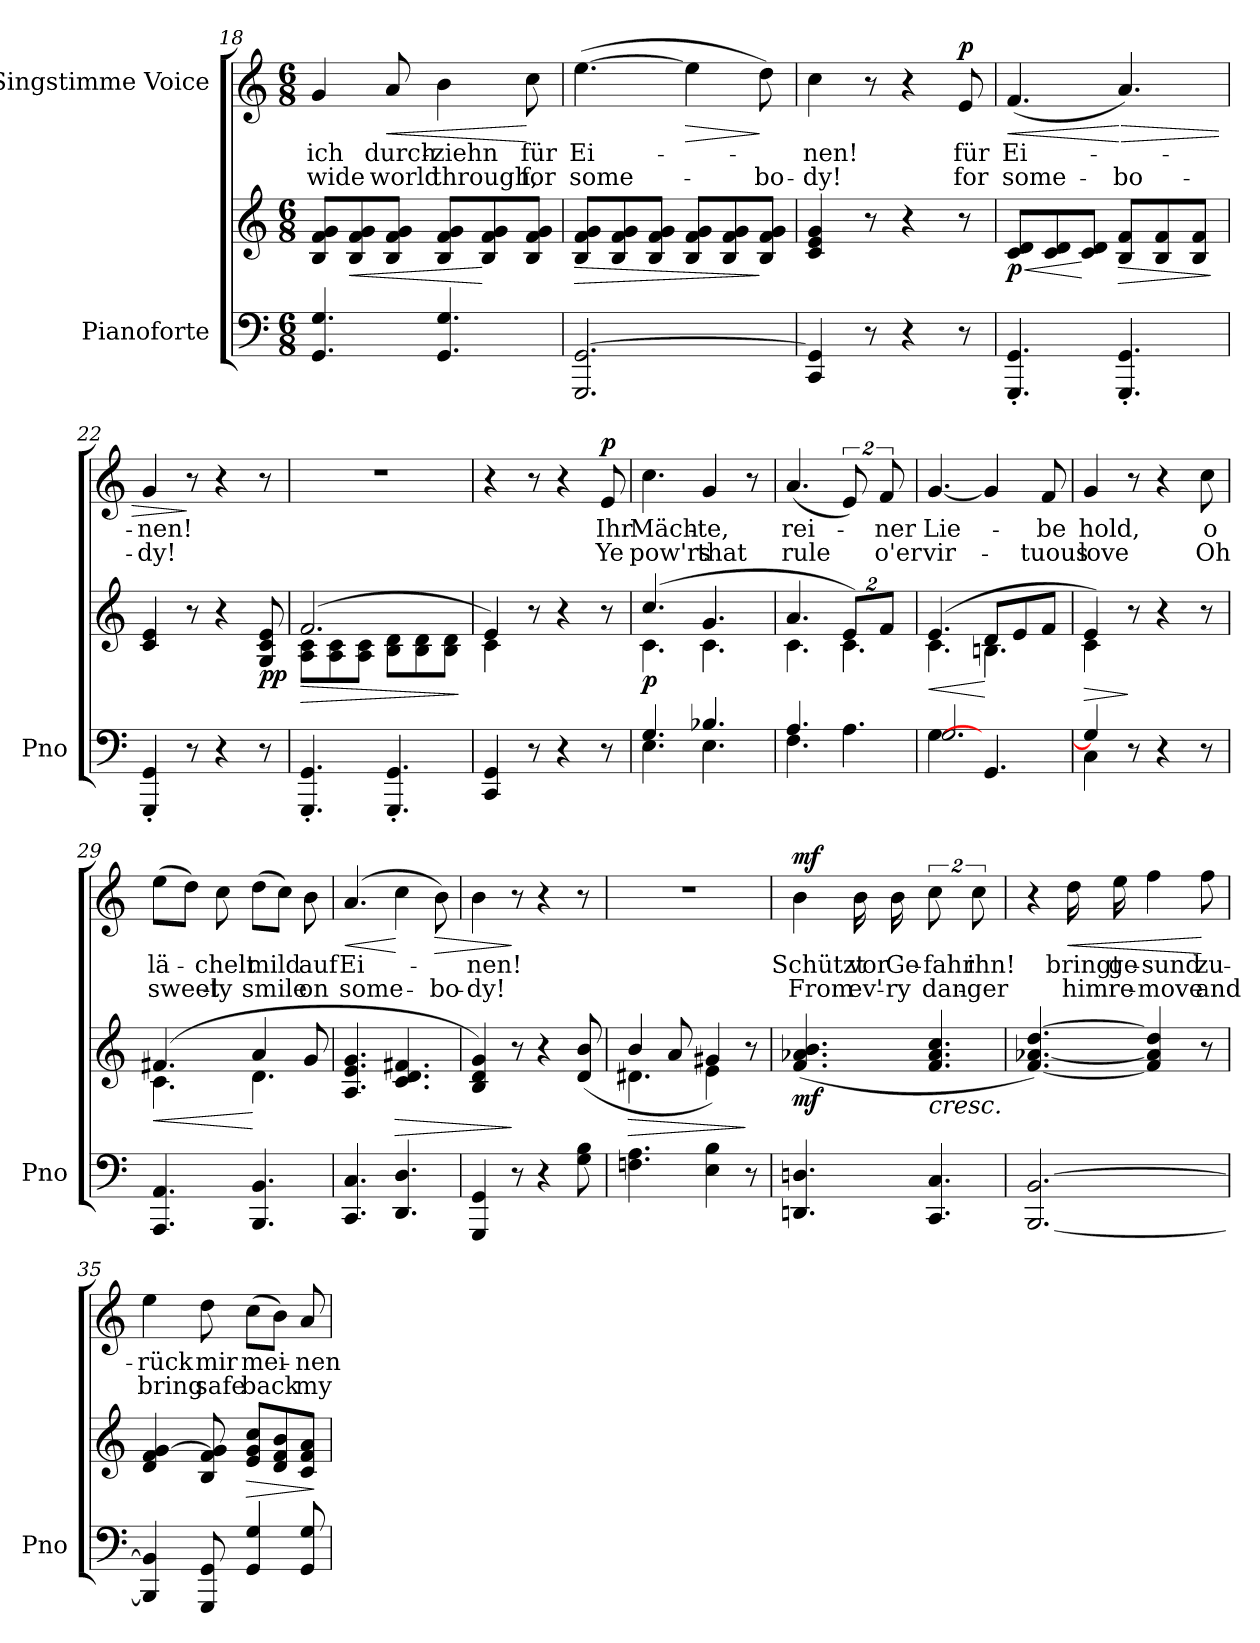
**kern	**kern	**dynam	**kern	**text	**text	**dynam
*part2	*part2	*part2	*part1	*part1	*part1	*part1
*staff3	*staff2	*staff2/3	*staff1	*staff1	*staff1	*staff1
*I"Pianoforte	*	*	*I"Singstimme Voice	*	*	*
*I'Pno	*	*	*	*	*	*
*clefF4	*clefG2	*	*clefG2	*	*	*
*k[]	*k[]	*	*k[]	*	*	*
*M6/8	*M6/8	*	*M6/8	*	*	*
=18	=18	=18	=18	=18	=18	=18
4.GG/ 4.G/	8B/ 8f/ 8g/L	.	4g/	ich	wide	.
!	!	!LO:HP:b	!	!	!	!
.	8B/ 8f/ 8g/	<	.	.	.	.
!	!	!	!	!	!	!LO:HP:b
.	8B/ 8f/ 8g/J	.	8a/	durch-	world	<
4.GG/ 4.G/	8B/ 8f/ 8g/L	.	4b\	-ziehn	through,	.
.	8B/ 8f/ 8g/	[	.	.	.	.
.	8B/ 8f/ 8g/J	.	8cc\	für	for	[
=19	=19	=19	=19	=19	=19	=19
!	!	!LO:HP:b	!	!	!	!
2.GGG/ [2.GG/	8B/ 8f/ 8g/L	>	([4.ee\	Ei-	some-	.
.	8B/ 8f/ 8g/	.	.	.	.	.
.	8B/ 8f/ 8g/J	.	.	.	.	.
!	!	!	!	!	!	!LO:HP:b
.	8B/ 8f/ 8g/L	.	4ee\]	.	.	>
.	8B/ 8f/ 8g/	.	.	.	.	.
.	8B/ 8f/ 8g/J	]	8dd\)	.	-bo-	]
=20	=20	=20	=20	=20	=20	=20
4CC/ 4GG/]	4c/ 4e/ 4g/	.	4cc\	-nen!	-dy!	.
8r	8r	.	8r	.	.	.
4r	4r	.	4r	.	.	.
!	!	!	!	!	!	!LO:DY:a
8r	8r	.	8e/	für	for	p
=21	=21	=21	=21	=21	=21	=21
!	!	!LO:HP:b	!	!	!	!LO:HP:b
!	!	!LO:DY:n=1:b	!	!	!	!
4.GGG/' 4.GG/'	8c/ 8d/L	< p	(4.f/	Ei-	some-	<
.	8c/ 8d/	.	.	.	.	.
.	8c/ 8d/J	[	.	.	.	.
!	!	!LO:HP:b	!	!	!	!LO:HP:n=1:b
4.GGG/' 4.GG/'	8B/ 8f/L	>	4.a/)	.	-bo-	[ >
.	8B/ 8f/	.	.	.	.	.
.	8B/ 8f/J	.	.	.	.	.
.	.	]	.	.	.	.
=22	=22	=22	=22	=22	=22	=22
4GGG/' 4GG/'	4c/ 4e/	.	4g/	-nen!	-dy!	.
8r	8r	.	8r	.	.	]
4r	4r	.	4r	.	.	.
!	!	!LO:DY:b	!	!	!	!
8r	8G/ 8c/ 8e/	pp	8r	.	.	.
=23	=23	=23	=23	=23	=23	=23
!	!	!LO:HP:b	!	!	!	!
*	*^	*	*	*	*	*
4.GGG/' 4.GG/'	(2.f/	8A\ 8c\L	>	2.r	.	.	.
.	.	8A\ 8c\	.	.	.	.	.
.	.	8A\ 8c\J	.	.	.	.	.
4.GGG/' 4.GG/'	.	8B\ 8d\L	.	.	.	.	.
.	.	8B\ 8d\	.	.	.	.	.
.	.	8B\ 8d\J	.	.	.	.	.
*	*v	*v	*	*	*	*	*
.	.	]	.	.	.	.
=24	=24	=24	=24	=24	=24	=24
*	*^	*	*	*	*	*
4CC/ 4GG/	4c\	4e/)	.	4r	.	.	.
8r	8r	2ryy	.	8r	.	.	.
4r	4r	.	.	4r	.	.	.
!	!	!	!	!	!	!	!LO:DY:a
8r	8r	.	.	8e/	Ihr	Ye	p
=25	=25	=25	=25	=25	=25	=25	=25
*^	*	*	*	*	*	*	*
!	!	!	!	!LO:DY:b	!	!	!	!
4.G/	4.E\	(4.cc/	4.c\	p	4.cc\	Mäch-	pow'rs	.
4.B-X/	4.E\	4.g/	4.c\	.	4g/	-te,	that	.
.	.	.	.	.	8r	.	.	.
=26	=26	=26	=26	=26	=26	=26	=26	=26
4.A/	4.F\	4.a/	4.c\	.	(4.a/	rei-	rule	.
*	*	*Xbrackettup	*	*	*	*	*	*
4.A\	4.ryy	16%3e/L)	4.c\	.	16%3e/)	.	.	.
.	.	16%3f/J	.	.	16%3f/	-ner	o'er	.
=27	=27	=27	=27	=27	=27	=27	=27	=27
!	!	!	!	!LO:HP:b	!	!	!	!
[>4.G\	2.G/	(4.e/	4.c\	<	[4.g/	Lie-	vir-	.
4.GG/	.	8d/L	4.Bn\	[	4g/]	.	.	.
.	.	8e/	.	.	.	.	.	.
.	.	8f/J	.	.	8f/	-be	-tuous	.
=28	=28	=28	=28	=28	=28	=28	=28	=28
!	!	!	!	!LO:HP:b	!	!	!	!
4G/]	4C\	4e/)	4c\	>	4g/	hold,	love	.
8r	2ryy	8r	8ryy	]	8r	.	.	.
4r	.	4r	4ryy	.	4r	.	.	.
8r	.	8r	8ryy	.	8cc\	o	Oh	.
*v	*v	*	*	*	*	*	*	*
=29	=29	=29	=29	=29	=29	=29	=29
!	!	!	!LO:HP:b	!	!	!	!
4.AAA/ 4.AA/	(4.f#X/	4.c\	<	(8ee\L	lä-	sweet-	.
.	.	.	.	8dd\J)	.	.	.
.	.	.	.	8cc\	-chelt	-ly	.
4.BBB/ 4.BB/	4a/	4.d\	[	(8dd\L	mild	smile	.
.	.	.	.	8cc\J)	.	.	.
.	8g/	.	.	8b\	auf	on	.
*	*v	*v	*	*	*	*	*
=30	=30	=30	=30	=30	=30	=30
!	!	!	!	!	!	!LO:HP:b
4.CC/ 4.C/	4.A/ 4.e/ 4.g/	.	(4.a/	Ei-	some-	<
!	!	!LO:HP:b	!	!	!	!
4.DD/ 4.D/	4.c/ 4.d/ 4.f#X/	>	4cc\	.	.	[
!	!	!	!	!	!	!LO:HP:b
.	.	.	8b\)	.	-bo-	>
=31	=31	=31	=31	=31	=31	=31
4GGG/ 4GG/	4B/ 4d/ 4g/)	.	4b\	-nen!	-dy!	.
8r	8r	]	8r	.	.	]
4r	4r	.	4r	.	.	.
8G\ 8B\	(>8d/ 8b/	.	8r	.	.	.
=32	=32	=32	=32	=32	=32	=32
!	!	!LO:HP:b	!	!	!	!
*	*^	*	*	*	*	*
4.Fn\ 4.A\	4b/	4.d#X\	>	2.r	.	.	.
.	8a/	.	.	.	.	.	.
4E\ 4B\	4g#X/)	4e\	.	.	.	.	.
8r	8r	8ryy	]	.	.	.	.
=33	=33	=33	=33	=33	=33	=33	=33
!	!	!	!LO:DY:b	!	!	!	!LO:DY:a
*	*v	*v	*	*	*	*	*
4.DDn/ 4.Dn/	(>4.f/ 4.a-X/ 4.b/	mf	4b\	Schützt	From	mf
.	.	.	16b\	vor	ev'-	.
.	.	.	16b\	Ge-	-ry	.
!	!LO:TX:b:i:t=cresc.	!	!	!	!	!
4.CC/ 4.C/	4.f/ 4.a-/ 4.cc/	.	16%3cc\	-fahr	dan-	.
.	.	.	16%3cc\	ihn!	-ger	.
=34	=34	=34	=34	=34	=34	=34
[2.BBB/ [2.BB/	[4.f/ [4.a-X/ [4.dd/)	.	4r	.	.	.
!	!	!	!	!	!	!LO:HP:b
.	.	.	16dd\	bringt	him	<
.	.	.	16ee\	ge-	re-	.
.	4f/] 4a-/] 4dd/]	.	4ff\	-sund	-move	.
.	8r	.	8ff\	zu-	and	[
=35	=35	=35	=35	=35	=35	=35
4BBB/] 4BB/]	4d/ 4f/ [4g/	.	4ee\	-rück	bring	.
8GGG/ 8GG/	8B/ 8f/ 8g/]	.	8dd\	mir	safe	.
!	!	!LO:HP:b	!	!	!	!
4GG/ 4G/	8e/ 8g/ 8cc/L	>	(8cc\L	mei-	back	.
.	8d/ 8f/ 8b/	.	8b\J)	.	.	.
8GG/ 8G/	8c/ 8f/ 8a/J	.	8a/	-nen	my	.
.	.	]	.	.	.	.
=	=	=	=	=	=	=
*-	*-	*-	*-	*-	*-	*-
